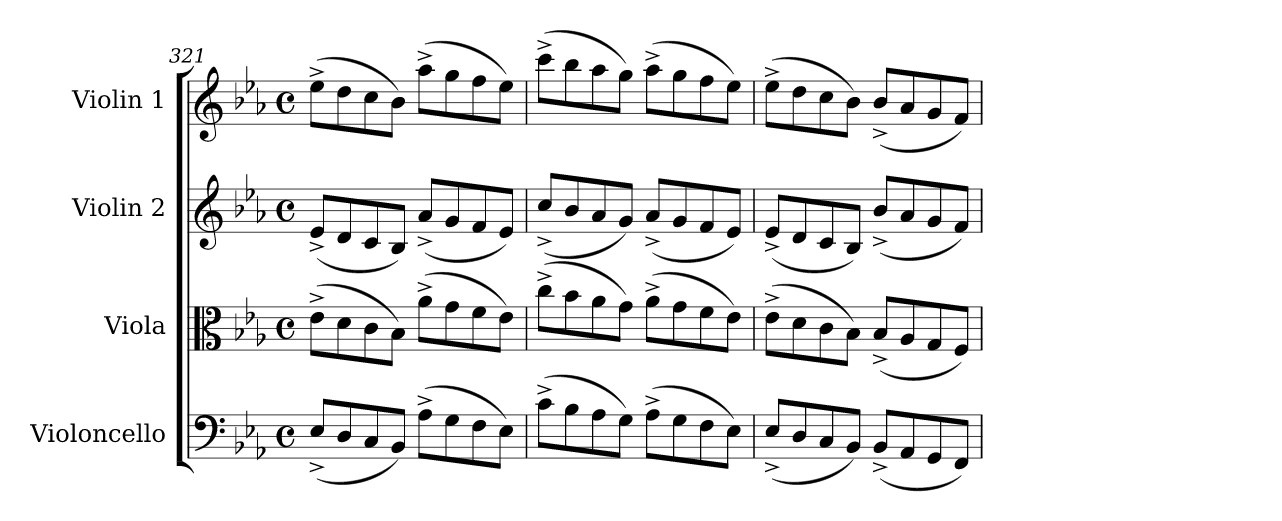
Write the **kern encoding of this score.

**kern	**kern	**kern	**kern
*part4	*part3	*part2	*part1
*staff4	*staff3	*staff2	*staff1
*I"Violoncello	*I"Viola	*I"Violin 2	*I"Violin 1
*I'Vc	*I'Vla	*I'Vln	*I'Vln
*clefF4	*clefC3	*clefG2	*clefG2
*k[b-e-a-]	*k[b-e-a-]	*k[b-e-a-]	*k[b-e-a-]
*M4/4	*M4/4	*M4/4	*M4/4
*met(c)	*met(c)	*met(c)	*met(c)
=321	=321	=321	=321
(8E-^/L	(8e-^\L	(8e-^/L	(8ee-^\L
8D/	8d\	8d/	8dd\
8C/	8c\	8c/	8cc\
8BB-/J)	8B-\J)	8B-/J)	8b-\J)
(8A-^\L	(8a-^\L	(8a-^/L	(8aa-^\L
8G\	8g\	8g/	8gg\
8F\	8f\	8f/	8ff\
8E-\J)	8e-\J)	8e-/J)	8ee-\J)
=322	=322	=322	=322
(8c^\L	(8cc^\L	(8cc^/L	(8ccc^\L
8B-\	8b-\	8b-/	8bb-\
8A-\	8a-\	8a-/	8aa-\
8G\J)	8g\J)	8g/J)	8gg\J)
(8A-^\L	(8a-^\L	(8a-^/L	(8aa-^\L
8G\	8g\	8g/	8gg\
8F\	8f\	8f/	8ff\
8E-\J)	8e-\J)	8e-/J)	8ee-\J)
!!LO:LB:g=z
=323	=323	=323	=323
(8E-^/L	(8e-^\L	(8e-^/L	(8ee-^\L
8D/	8d\	8d/	8dd\
8C/	8c\	8c/	8cc\
8BB-/J)	8B-\J)	8B-/J)	8b-\J)
(8BB-^/L	(8B-^/L	(8b-^/L	(8b-^/L
8AA-/	8A-/	8a-/	8a-/
8GG/	8G/	8g/	8g/
8FF/J)	8F/J)	8f/J)	8f/J)
=	=	=	=
*-	*-	*-	*-
